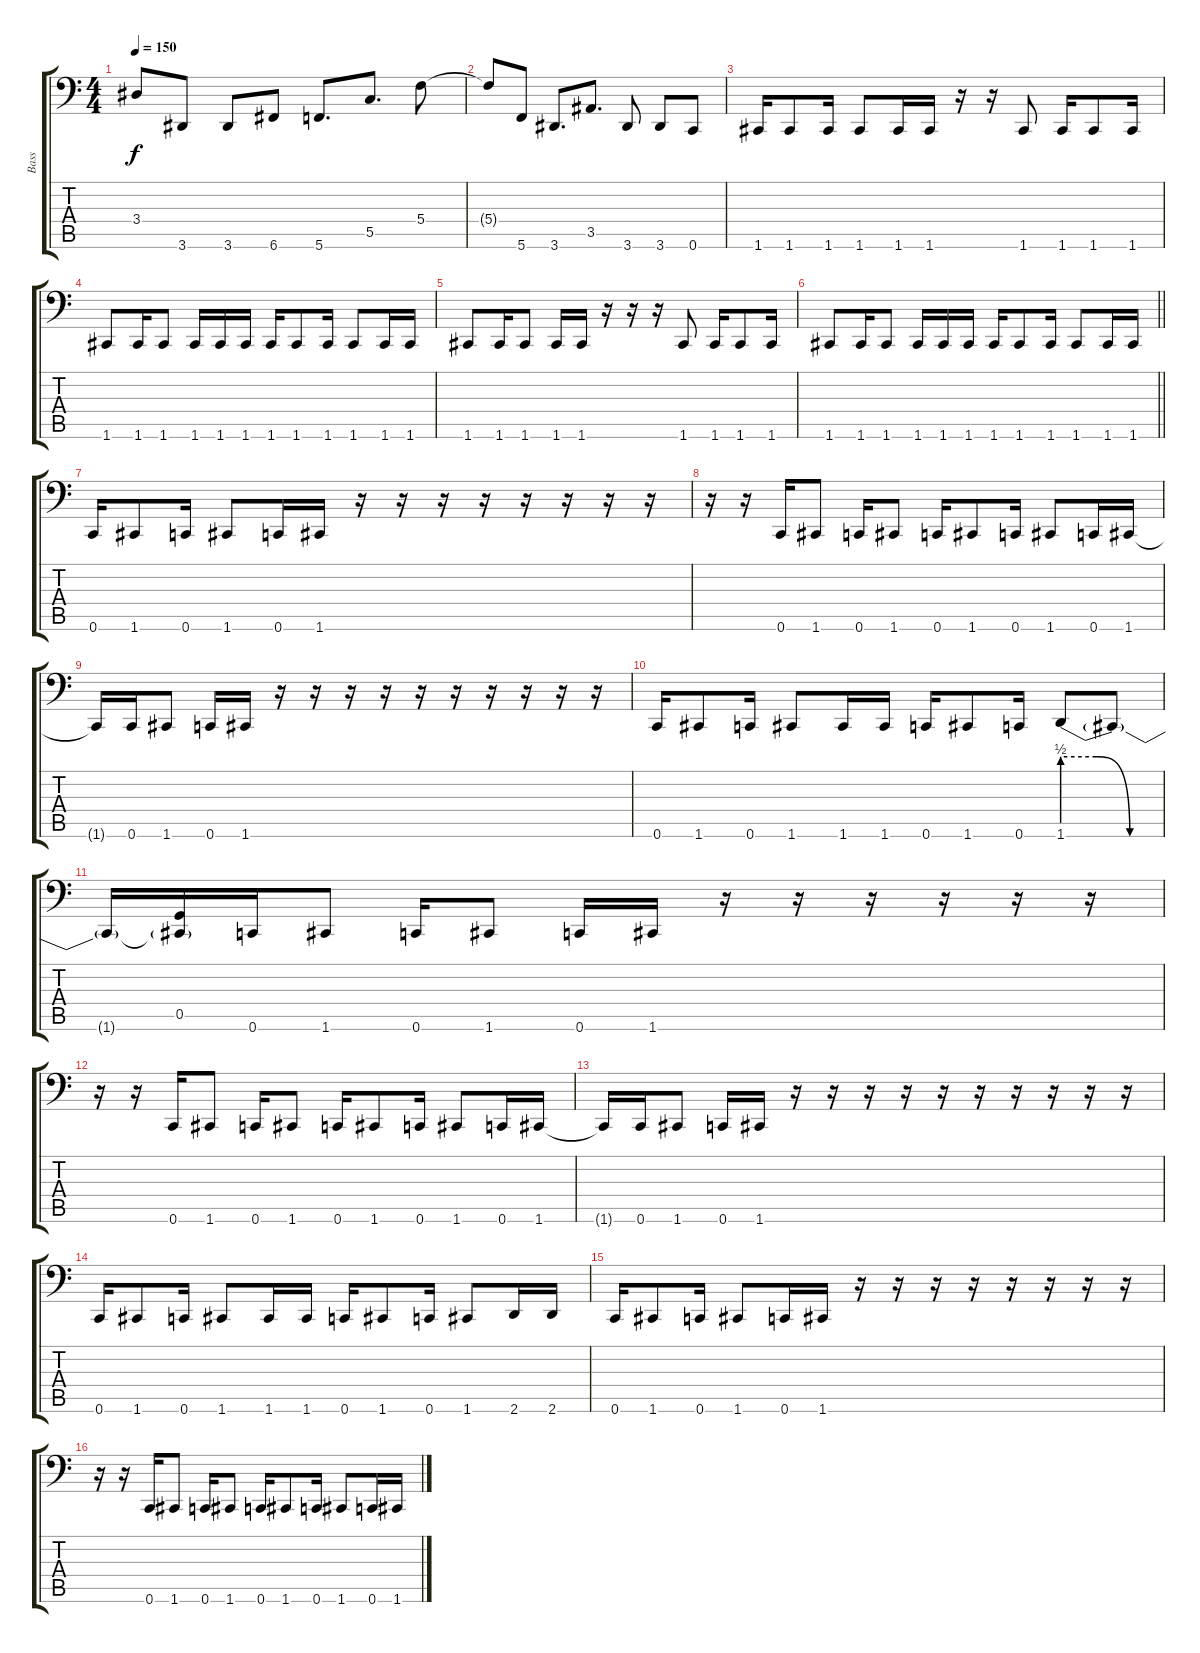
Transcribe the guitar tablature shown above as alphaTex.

\track ("Bass" "Bass") {instrument electricbassfinger}
\staff {score tabs}
\tuning (D3 A2 F2 C2 G1 C1) {hide}
\ts (4 4)
\tempo 150
\clef f4
\ks c
3.4{t}.8{dy f} 3.6.8 3.6.8 6.6.8 5.6.8{d} 5.5.8{d} 5.4.8 |
5.4{t}.8 5.6.8 3.6.8{d} 3.5.8{d} 3.6.8 3.6.8 0.6.8 |
1.6.16 1.6.8 1.6.16 1.6.8 1.6.16 1.6.16 r.16 r.16 1.6.8 1.6.16 1.6.8 1.6.16 |
1.6.8 1.6.16 1.6.8 1.6.16 1.6.16 1.6.16 1.6.16 1.6.8 1.6.16 1.6.8 1.6.16 1.6.16 |
1.6.8 1.6.16 1.6.8 1.6.16 1.6.16 r.16 r.16 r.16 1.6.8 1.6.16 1.6.8 1.6.16 |
\barLineRight lightlight
1.6.8 1.6.16 1.6.8 1.6.16 1.6.16 1.6.16 1.6.16 1.6.8 1.6.16 1.6.8 1.6.16 1.6.16 |
0.6.16 1.6.8 0.6.16 1.6.8 0.6.16 1.6.16 r.16 r.16 r.16 r.16 r.16 r.16 r.16 r.16 |
r.16 r.16 0.6.16 1.6.8 0.6.16 1.6.8 0.6.16 1.6.8 0.6.16 1.6.8 0.6.16 1.6.16 |
1.6{t}.16 0.6.16 1.6.8 0.6.16 1.6.16 r.16 r.16 r.16 r.16 r.16 r.16 r.16 r.16 r.16 r.16 |
0.6.16 1.6.8 0.6.16 1.6.8 1.6.16 1.6.16 0.6.16 1.6.8 0.6.16 1.6{be (custom 0 2 20 2 40 0 60 0)}.8 1.6{t}.8 |
1.6{t}.16 (0.5 1.6{t}).16 0.6.16 1.6.8 0.6.16 1.6.8 0.6.16 1.6.16 r.16 r.16 r.16 r.16 r.16 r.16 |
r.16 r.16 0.6.16 1.6.8 0.6.16 1.6.8 0.6.16 1.6.8 0.6.16 1.6.8 0.6.16 1.6.16 |
1.6{t}.16 0.6.16 1.6.8 0.6.16 1.6.16 r.16 r.16 r.16 r.16 r.16 r.16 r.16 r.16 r.16 r.16 |
0.6.16 1.6.8 0.6.16 1.6.8 1.6.16 1.6.16 0.6.16 1.6.8 0.6.16 1.6.8 2.6.16 2.6.16 |
0.6.16 1.6.8 0.6.16 1.6.8 0.6.16 1.6.16 r.16 r.16 r.16 r.16 r.16 r.16 r.16 r.16 |
r.16 r.16 0.6.16 1.6.8 0.6.16 1.6.8 0.6.16 1.6.8 0.6.16 1.6.8 0.6.16 1.6.16
